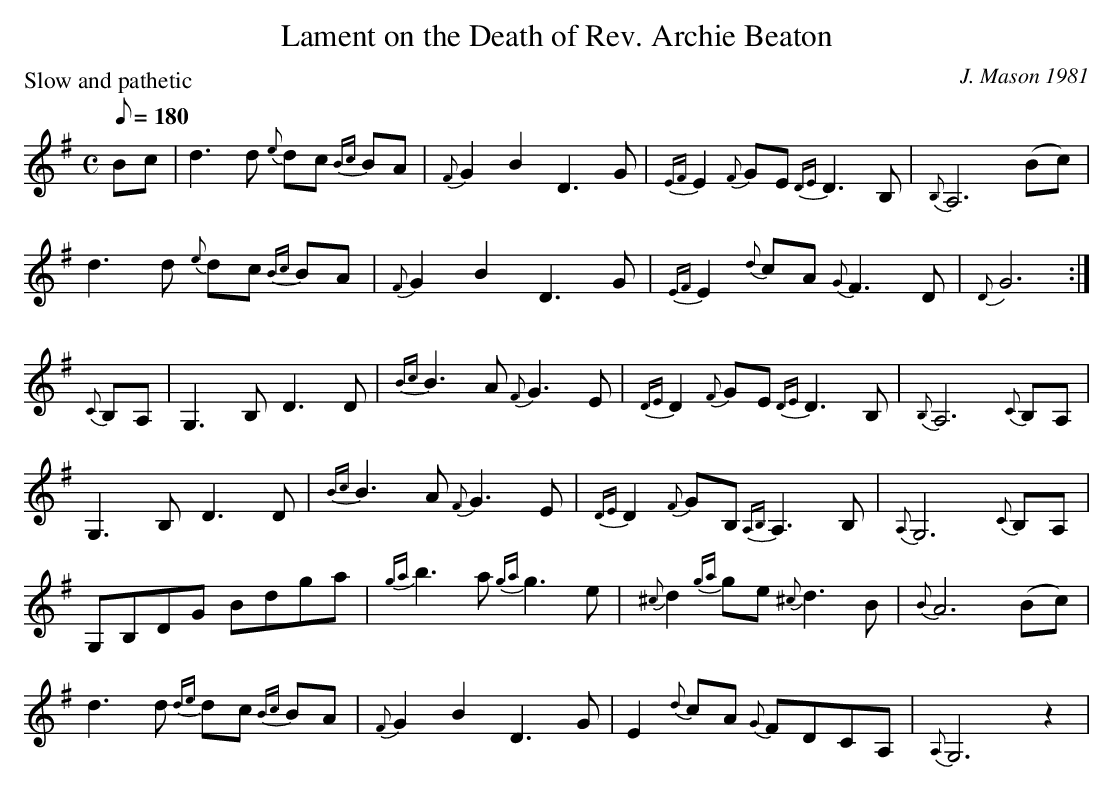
X:1
T:Lament on the Death of Rev. Archie Beaton
C:J. Mason 1981
M:C
Q:180
P:Slow and pathetic
K:C
Q=58
L:1/8
K:G
Bc|d3 d {e}dc {Bc}BA|{F}G2 B2 D3 G|{EF}E2 {F}GE {DE}D3 B,|{B,}A,6 (Bc)|
d3 d {e}dc {Bc}BA|{F}G2 B2 D3 G|{EF}E2 {d}cA {G}F3 D|{D}G6 :|
{C}B,A,|G,3 B, D3 D|{Bc}B3 A {F}G3 E|{DE}D2 {F}GE {DE}D3 B,|{B,}A,6 {C}B,A,|
G,3 B, D3 D|{Bc}B3 A {F}G3 E|{DE}D2 {F}GB, {A,B,}A,3 B,|{A,}G,6 {C}B,A,|
G,B,DG Bdga|{ga}b3 a {ga}g3 e|{^c}d2 {ga}ge {^c}d3 B|{B}A6 (Bc)|
d3 d {de}dc {Bc}BA|{F}G2 B2 D3 G|E2 {d}cA {G}FDCA,|{A,}G,6 z2|
